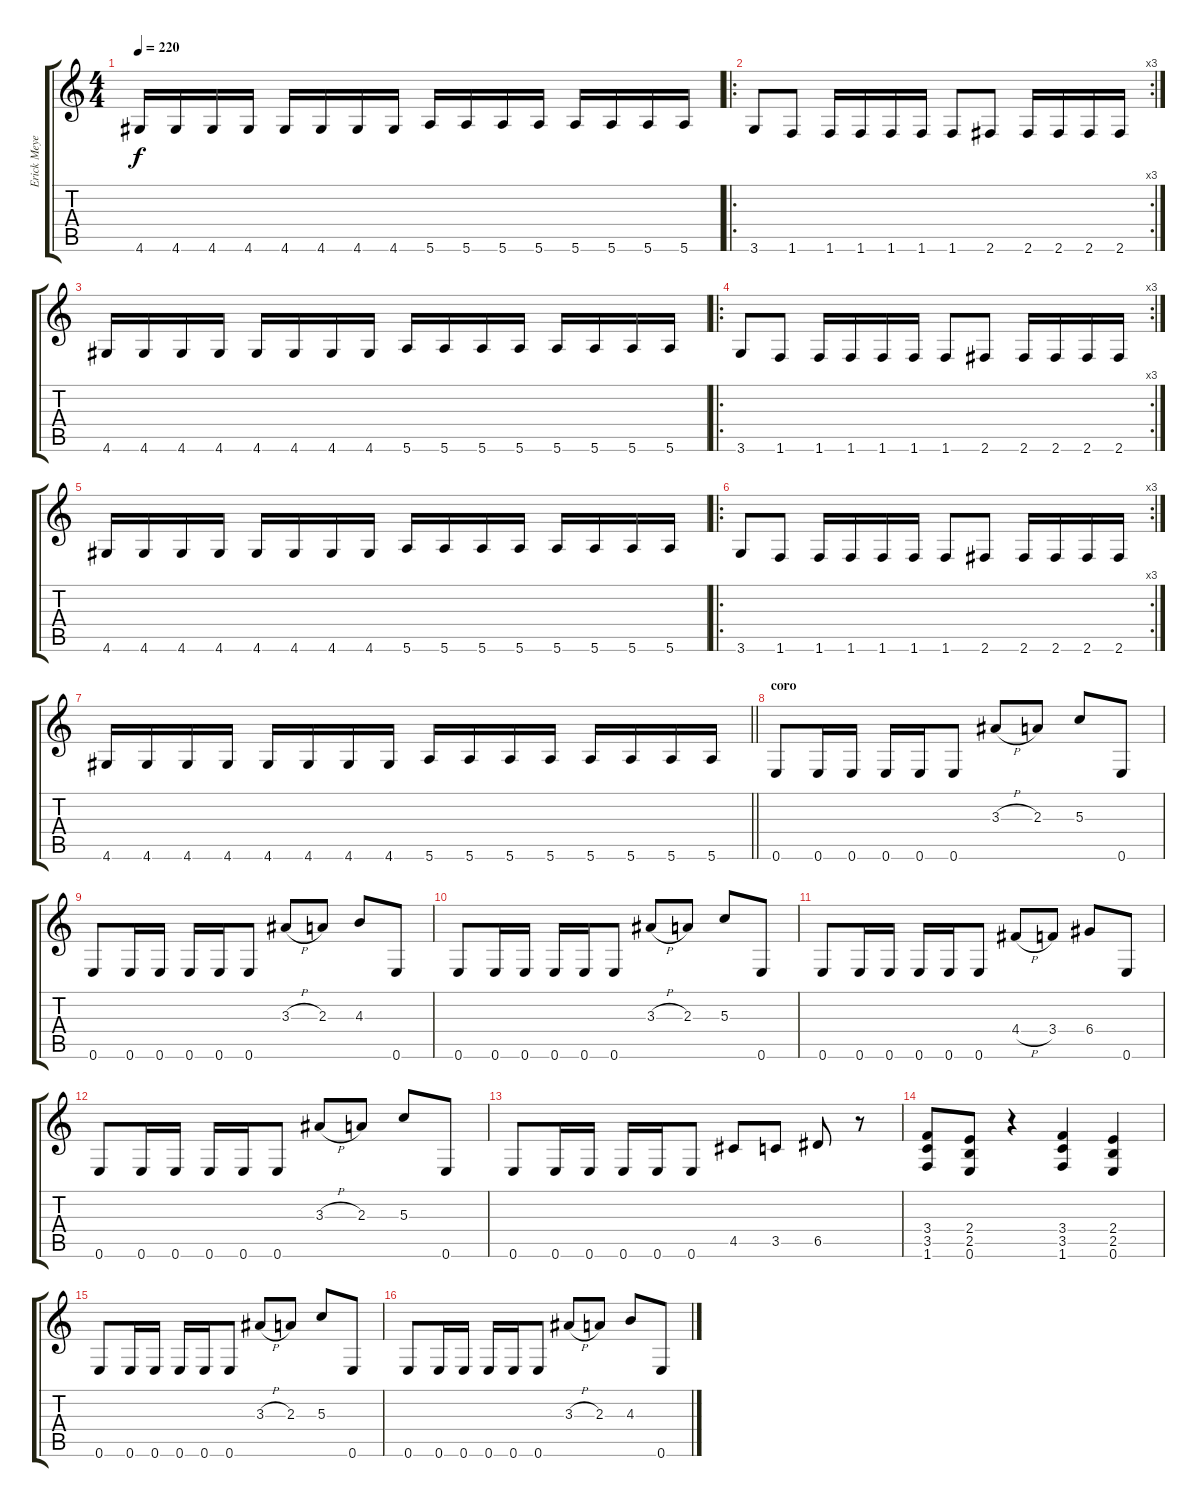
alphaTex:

\track ("Erick Meyer" "Erick Meye") {instrument distortionguitar}
\staff {score tabs}
\tuning (E4 B3 G3 D3 A2 E2) {hide}
\ts (4 4)
\tempo 220
\clef g2
\ks c
4.6.16{dy f} 4.6.16 4.6.16 4.6.16 4.6.16 4.6.16 4.6.16 4.6.16 5.6.16 5.6.16 5.6.16 5.6.16 5.6.16 5.6.16 5.6.16 5.6.16 |
\ro
\rc 3
3.6.8 1.6.8 1.6.16 1.6.16 1.6.16 1.6.16 1.6.8 2.6.8 2.6.16 2.6.16 2.6.16 2.6.16 |
4.6.16 4.6.16 4.6.16 4.6.16 4.6.16 4.6.16 4.6.16 4.6.16 5.6.16 5.6.16 5.6.16 5.6.16 5.6.16 5.6.16 5.6.16 5.6.16 |
\ro
\rc 3
3.6.8 1.6.8 1.6.16 1.6.16 1.6.16 1.6.16 1.6.8 2.6.8 2.6.16 2.6.16 2.6.16 2.6.16 |
4.6.16 4.6.16 4.6.16 4.6.16 4.6.16 4.6.16 4.6.16 4.6.16 5.6.16 5.6.16 5.6.16 5.6.16 5.6.16 5.6.16 5.6.16 5.6.16 |
\ro
\rc 3
3.6.8 1.6.8 1.6.16 1.6.16 1.6.16 1.6.16 1.6.8 2.6.8 2.6.16 2.6.16 2.6.16 2.6.16 |
\barLineRight lightlight
4.6.16 4.6.16 4.6.16 4.6.16 4.6.16 4.6.16 4.6.16 4.6.16 5.6.16 5.6.16 5.6.16 5.6.16 5.6.16 5.6.16 5.6.16 5.6.16 |
\section ("" "coro")
0.6.8 0.6.16 0.6.16 0.6.16 0.6.16 0.6.8 3.3{h}.8 2.3.8 5.3.8 0.6.8 |
0.6.8 0.6.16 0.6.16 0.6.16 0.6.16 0.6.8 3.3{h}.8 2.3.8 4.3.8 0.6.8 |
0.6.8 0.6.16 0.6.16 0.6.16 0.6.16 0.6.8 3.3{h}.8 2.3.8 5.3.8 0.6.8 |
0.6.8 0.6.16 0.6.16 0.6.16 0.6.16 0.6.8 4.4{h}.8 3.4.8 6.4.8 0.6.8 |
0.6.8 0.6.16 0.6.16 0.6.16 0.6.16 0.6.8 3.3{h}.8 2.3.8 5.3.8 0.6.8 |
0.6.8 0.6.16 0.6.16 0.6.16 0.6.16 0.6.8 4.5.8 3.5.8 6.5.8 r.8 |
(3.4 3.5 1.6).8 (2.4 2.5 0.6).8 r.4 (3.4 3.5 1.6).4 (2.4 2.5 0.6).4 |
0.6.8 0.6.16 0.6.16 0.6.16 0.6.16 0.6.8 3.3{h}.8 2.3.8 5.3.8 0.6.8 |
0.6.8 0.6.16 0.6.16 0.6.16 0.6.16 0.6.8 3.3{h}.8 2.3.8 4.3.8 0.6.8
